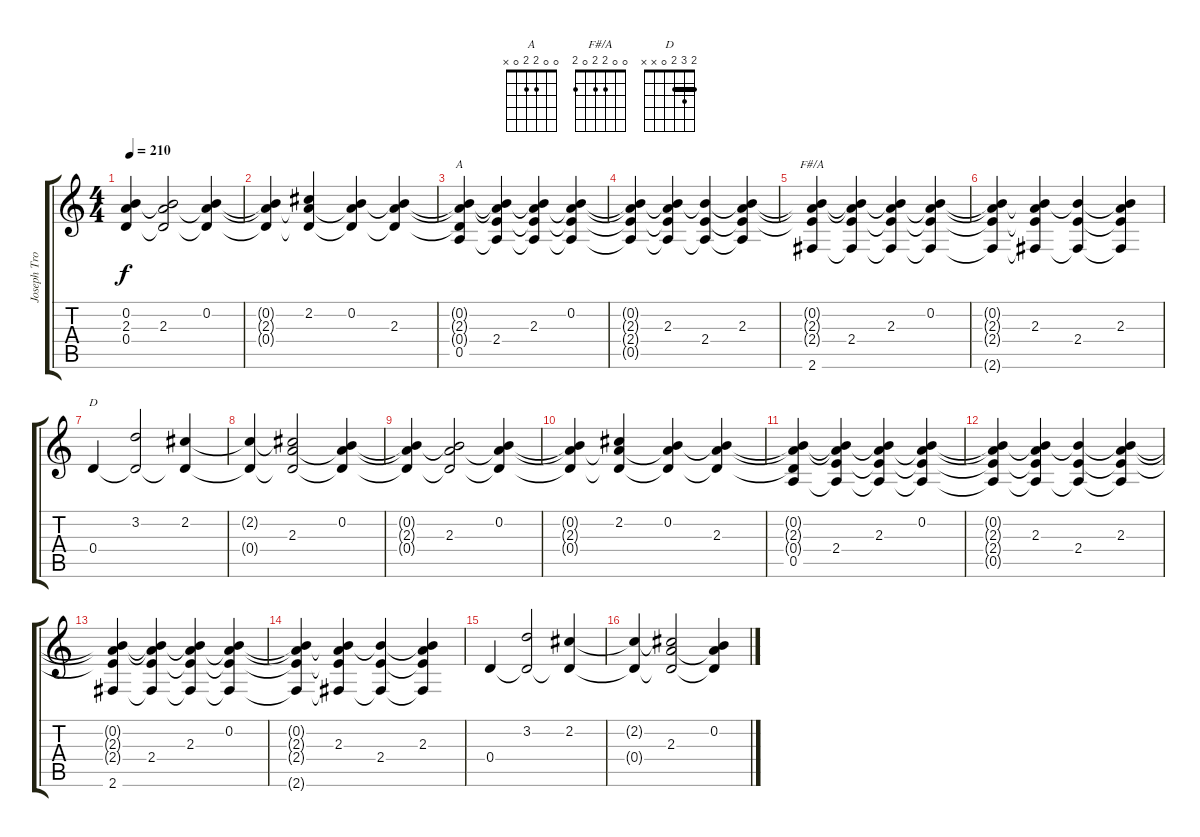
\track ("Joseph Trohman (Acoustic Guitar)" "Joseph Tro") {instrument acousticguitarsteel}
\staff {score tabs}
\tuning (E4 B3 G3 D3 A2 E2) {hide}
\chord ("A" 0 0 2 2 0 x)
\chord ("F#/A" 0 0 2 2 0 2)
\chord ("D" 2 3 2 0 x x) {barre 2}
\ts (4 4)
\tempo 210
\clef g2
\ks c
(0.2{t} 2.3{t} 0.4{t}).4{dy f} (0.2{t} 2.3 0.4{t}).2 (0.2 2.3{t} 0.4{t}).4 |
(0.2{t} 2.3{t} 0.4{t}).4 (2.2 2.3{t} 0.4{t}).4 (0.2 2.3{t} 0.4{t}).4 (0.2{t} 2.3 0.4{t}).4 |
(0.2{t} 2.3{t} 0.4{t} 0.5).4{ch "A"} (0.2{t} 2.3{t} 2.4 0.5{t}).4 (0.2{t} 2.3 2.4{t} 0.5{t}).4 (0.2 2.3{t} 2.4{t} 0.5{t}).4 |
(0.2{t} 2.3{t} 2.4{t} 0.5{t}).4 (0.2{t} 2.3 2.4{t} 0.5{t}).4 (0.2{t} 2.4 0.5{t}).4 (0.2{t} 2.3 2.4{t} 0.5{t}).4 |
(0.2{t} 2.3{t} 2.4{t} 2.6).4{ch "F#/A"} (0.2{t} 2.3{t} 2.4 2.6{t}).4 (0.2{t} 2.3 2.4{t} 2.6{t}).4 (0.2 2.3{t} 2.4{t} 2.6{t}).4 |
(0.2{t} 2.3{t} 2.4{t} 2.6{t}).4 (0.2{t} 2.3 2.4{t} 2.6{t}).4 (0.2{t} 2.4 2.6{t}).4 (0.2{t} 2.3 2.4{t} 2.6{t}).4 |
0.4.4{ch "D"} (3.2 0.4{t}).2 (2.2 0.4{t}).4 |
(2.2{t} 0.4{t}).4 (2.2{t} 2.3 0.4{t}).2 (0.2 2.3{t} 0.4{t}).4 |
(0.2{t} 2.3{t} 0.4{t}).4 (0.2{t} 2.3 0.4{t}).2 (0.2 2.3{t} 0.4{t}).4 |
(0.2{t} 2.3{t} 0.4{t}).4 (2.2 2.3{t} 0.4{t}).4 (0.2 2.3{t} 0.4{t}).4 (0.2{t} 2.3 0.4{t}).4 |
(0.2{t} 2.3{t} 0.4{t} 0.5).4 (0.2{t} 2.3{t} 2.4 0.5{t}).4 (0.2{t} 2.3 2.4{t} 0.5{t}).4 (0.2 2.3{t} 2.4{t} 0.5{t}).4 |
(0.2{t} 2.3{t} 2.4{t} 0.5{t}).4 (0.2{t} 2.3 2.4{t} 0.5{t}).4 (0.2{t} 2.4 0.5{t}).4 (0.2{t} 2.3 2.4{t} 0.5{t}).4 |
(0.2{t} 2.3{t} 2.4{t} 2.6).4 (0.2{t} 2.3{t} 2.4 2.6{t}).4 (0.2{t} 2.3 2.4{t} 2.6{t}).4 (0.2 2.3{t} 2.4{t} 2.6{t}).4 |
(0.2{t} 2.3{t} 2.4{t} 2.6{t}).4 (0.2{t} 2.3 2.4{t} 2.6{t}).4 (0.2{t} 2.4 2.6{t}).4 (0.2{t} 2.3 2.4{t} 2.6{t}).4 |
0.4.4 (3.2 0.4{t}).2 (2.2 0.4{t}).4 |
(2.2{t} 0.4{t}).4 (2.2{t} 2.3 0.4{t}).2 (0.2 2.3{t} 0.4{t}).4
